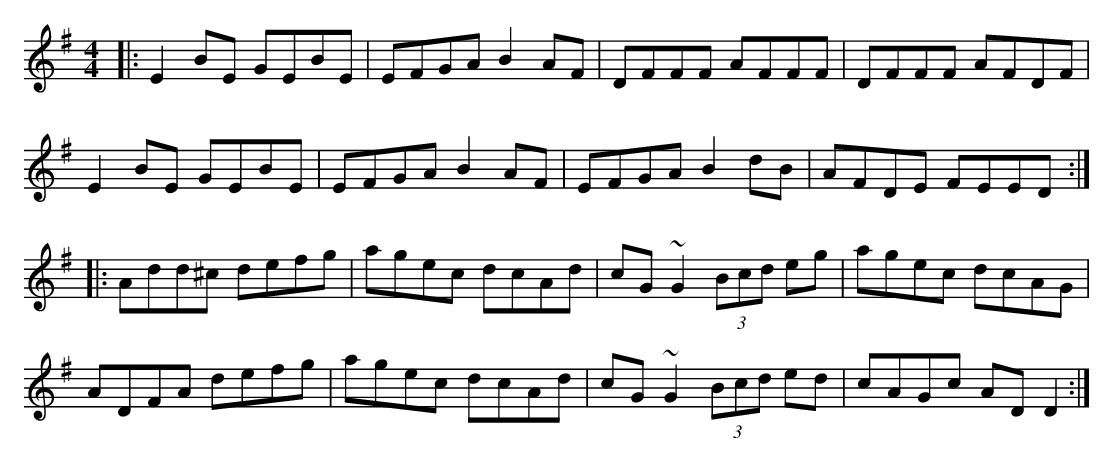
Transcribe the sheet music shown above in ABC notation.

X:1
M:4/4
K:Dmix
|:E2BE GEBE|EFGA B2AF|DFFF AFFF|DFFF AFDF|
E2BE GEBE|EFGA B2AF|EFGA B2dB|AFDE FEED:|
|:Add^c defg|agec dcAd|cG ~G2 (3Bcd eg|agec dcAG|
ADFA defg|agec dcAd|cG ~G2 (3Bcd ed|cAGc ADD2:|
